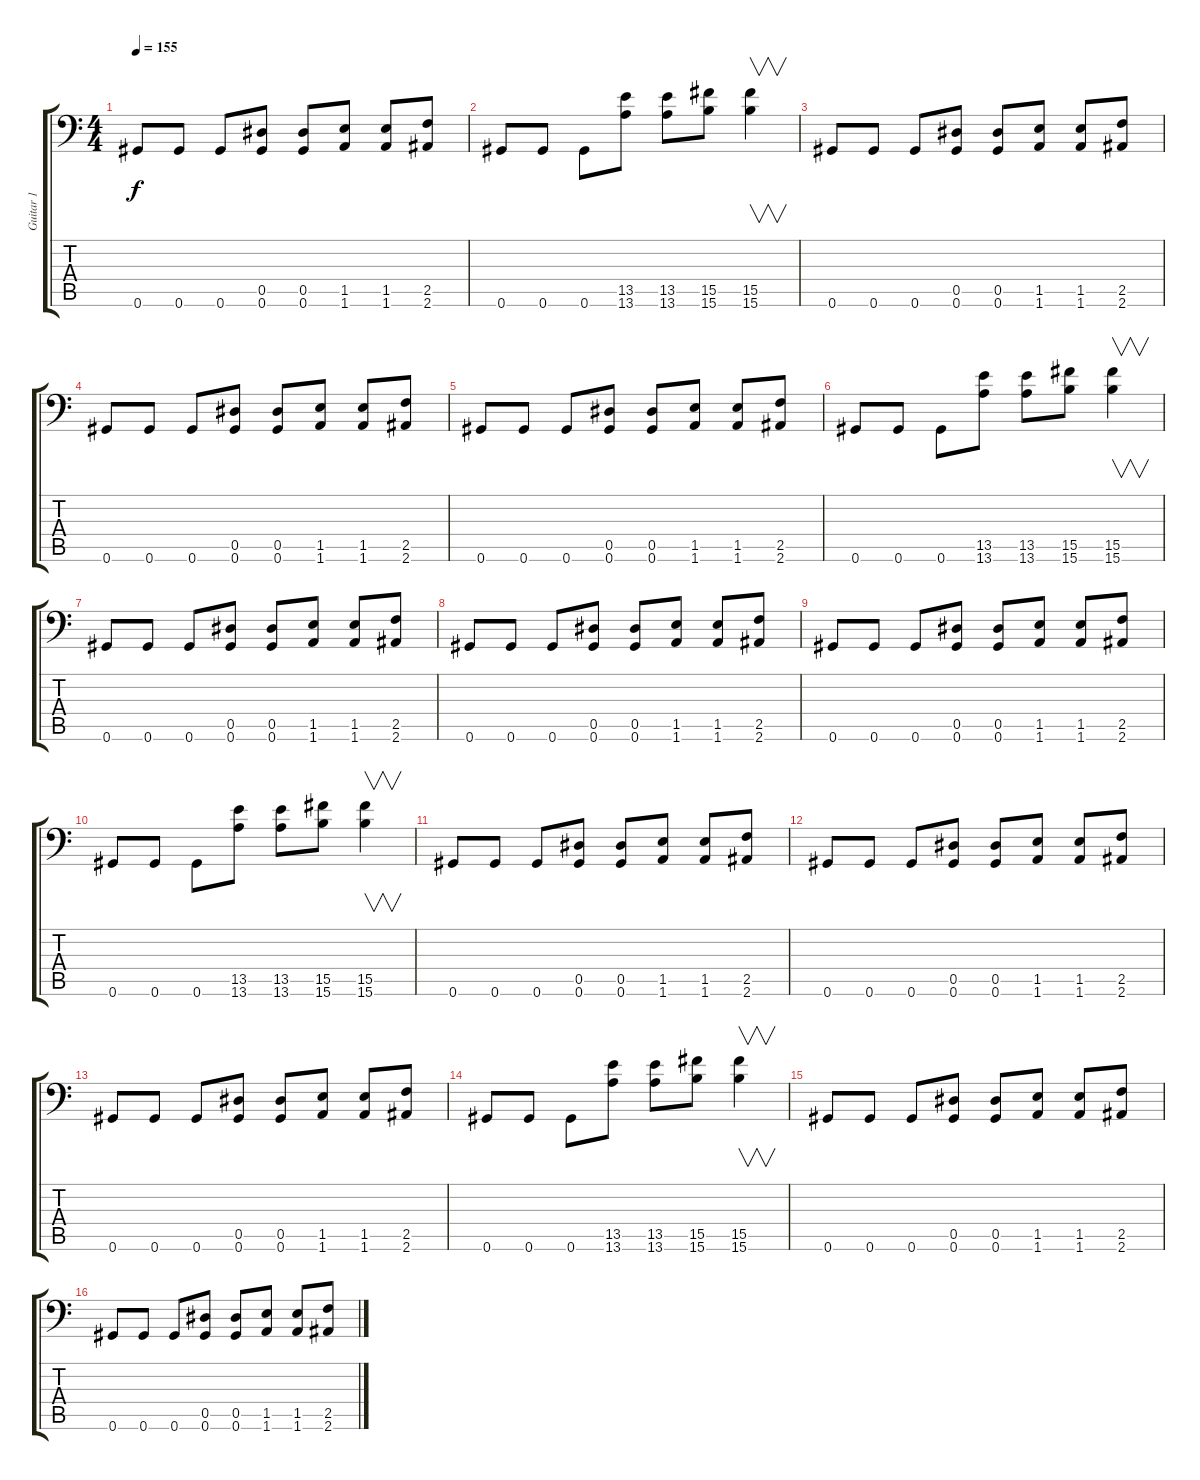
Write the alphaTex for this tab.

\track ("Guitar 1" "Guitar 1") {instrument overdrivenguitar}
\staff {score tabs}
\tuning (Bb3 F3 Db3 Ab2 Eb2 Ab1) {hide}
\ts (4 4)
\tempo 155
\clef f4
\ks c
0.6.8{dy f} 0.6.8 0.6.8 (0.5 0.6).8 (0.5 0.6).8 (1.5 1.6).8 (1.5 1.6).8 (2.5 2.6).8 |
0.6.8 0.6.8 0.6.8 (13.5 13.6).8 (13.5 13.6).8 (15.5 15.6).8 (15.5 15.6).4{v} |
0.6.8 0.6.8 0.6.8 (0.5 0.6).8 (0.5 0.6).8 (1.5 1.6).8 (1.5 1.6).8 (2.5 2.6).8 |
0.6.8 0.6.8 0.6.8 (0.5 0.6).8 (0.5 0.6).8 (1.5 1.6).8 (1.5 1.6).8 (2.5 2.6).8 |
0.6.8 0.6.8 0.6.8 (0.5 0.6).8 (0.5 0.6).8 (1.5 1.6).8 (1.5 1.6).8 (2.5 2.6).8 |
0.6.8 0.6.8 0.6.8 (13.5 13.6).8 (13.5 13.6).8 (15.5 15.6).8 (15.5 15.6).4{v} |
0.6.8 0.6.8 0.6.8 (0.5 0.6).8 (0.5 0.6).8 (1.5 1.6).8 (1.5 1.6).8 (2.5 2.6).8 |
0.6.8 0.6.8 0.6.8 (0.5 0.6).8 (0.5 0.6).8 (1.5 1.6).8 (1.5 1.6).8 (2.5 2.6).8 |
0.6.8 0.6.8 0.6.8 (0.5 0.6).8 (0.5 0.6).8 (1.5 1.6).8 (1.5 1.6).8 (2.5 2.6).8 |
0.6.8 0.6.8 0.6.8 (13.5 13.6).8 (13.5 13.6).8 (15.5 15.6).8 (15.5 15.6).4{v} |
0.6.8 0.6.8 0.6.8 (0.5 0.6).8 (0.5 0.6).8 (1.5 1.6).8 (1.5 1.6).8 (2.5 2.6).8 |
0.6.8 0.6.8 0.6.8 (0.5 0.6).8 (0.5 0.6).8 (1.5 1.6).8 (1.5 1.6).8 (2.5 2.6).8 |
0.6.8 0.6.8 0.6.8 (0.5 0.6).8 (0.5 0.6).8 (1.5 1.6).8 (1.5 1.6).8 (2.5 2.6).8 |
0.6.8 0.6.8 0.6.8 (13.5 13.6).8 (13.5 13.6).8 (15.5 15.6).8 (15.5 15.6).4{v} |
0.6.8 0.6.8 0.6.8 (0.5 0.6).8 (0.5 0.6).8 (1.5 1.6).8 (1.5 1.6).8 (2.5 2.6).8 |
0.6.8 0.6.8 0.6.8 (0.5 0.6).8 (0.5 0.6).8 (1.5 1.6).8 (1.5 1.6).8 (2.5 2.6).8
